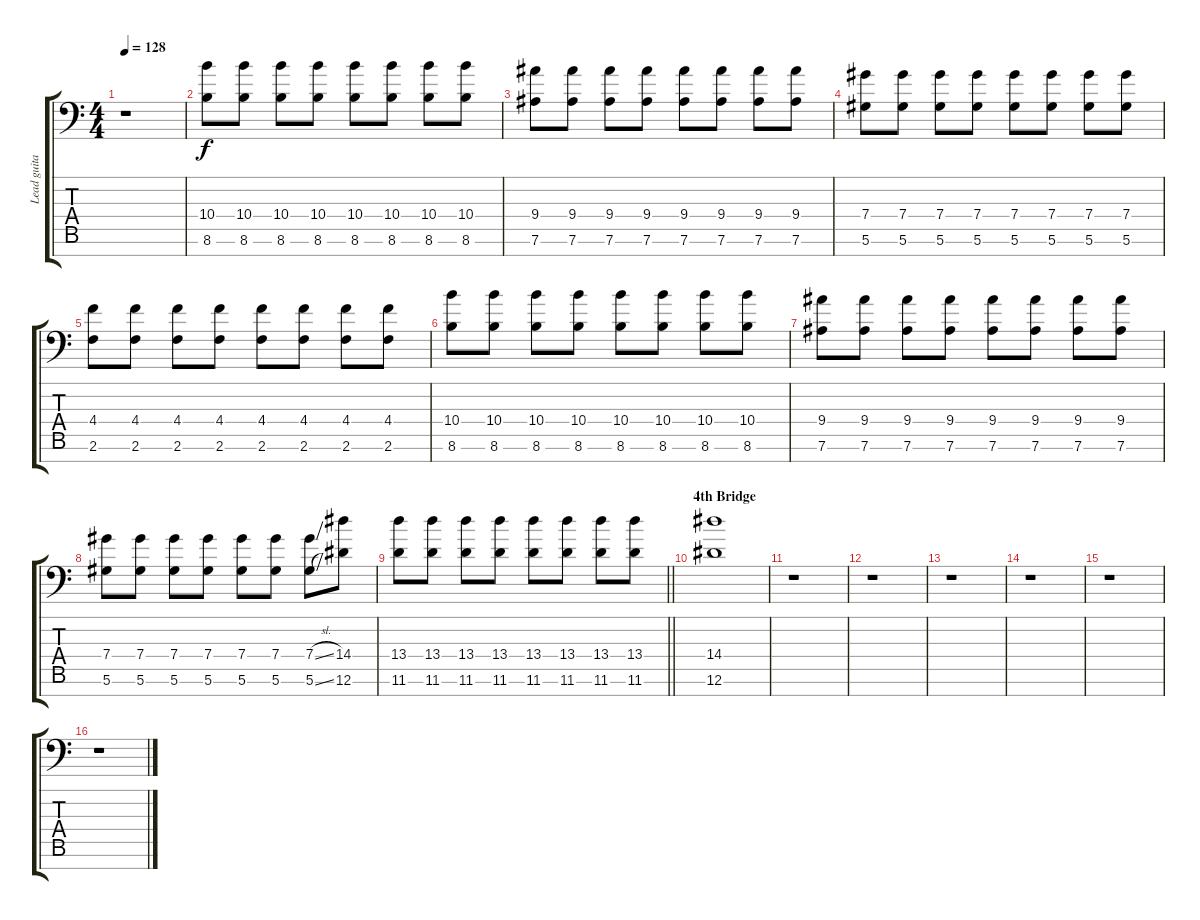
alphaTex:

\track ("Lead guitar 3" "Lead guita") {instrument overdrivenguitar}
\staff {score tabs}
\tuning (Eb4 Bb3 Gb3 Db3 Ab2 Eb2 Bb1) {hide}
\ts (4 4)
\tempo 128
\clef f4
\ks c
r.1{dy f} |
(10.4 8.6).8 (10.4 8.6).8 (10.4 8.6).8 (10.4 8.6).8 (10.4 8.6).8 (10.4 8.6).8 (10.4 8.6).8 (10.4 8.6).8 |
(9.4 7.6).8 (9.4 7.6).8 (9.4 7.6).8 (9.4 7.6).8 (9.4 7.6).8 (9.4 7.6).8 (9.4 7.6).8 (9.4 7.6).8 |
(7.4 5.6).8 (7.4 5.6).8 (7.4 5.6).8 (7.4 5.6).8 (7.4 5.6).8 (7.4 5.6).8 (7.4 5.6).8 (7.4 5.6).8 |
(4.4 2.6).8 (4.4 2.6).8 (4.4 2.6).8 (4.4 2.6).8 (4.4 2.6).8 (4.4 2.6).8 (4.4 2.6).8 (4.4 2.6).8 |
(10.4 8.6).8 (10.4 8.6).8 (10.4 8.6).8 (10.4 8.6).8 (10.4 8.6).8 (10.4 8.6).8 (10.4 8.6).8 (10.4 8.6).8 |
(9.4 7.6).8 (9.4 7.6).8 (9.4 7.6).8 (9.4 7.6).8 (9.4 7.6).8 (9.4 7.6).8 (9.4 7.6).8 (9.4 7.6).8 |
(7.4 5.6).8 (7.4 5.6).8 (7.4 5.6).8 (7.4 5.6).8 (7.4 5.6).8 (7.4 5.6).8 (7.4{sl} 5.6{sl}).8 (14.4 12.6).8 |
\barLineRight lightlight
(13.4 11.6).8 (13.4 11.6).8 (13.4 11.6).8 (13.4 11.6).8 (13.4 11.6).8 (13.4 11.6).8 (13.4 11.6).8 (13.4 11.6).8 |
\section ("" "4th Bridge")
(14.4 12.6).1 |
r.1 |
r.1 |
r.1 |
r.1 |
r.1 |
r.1
